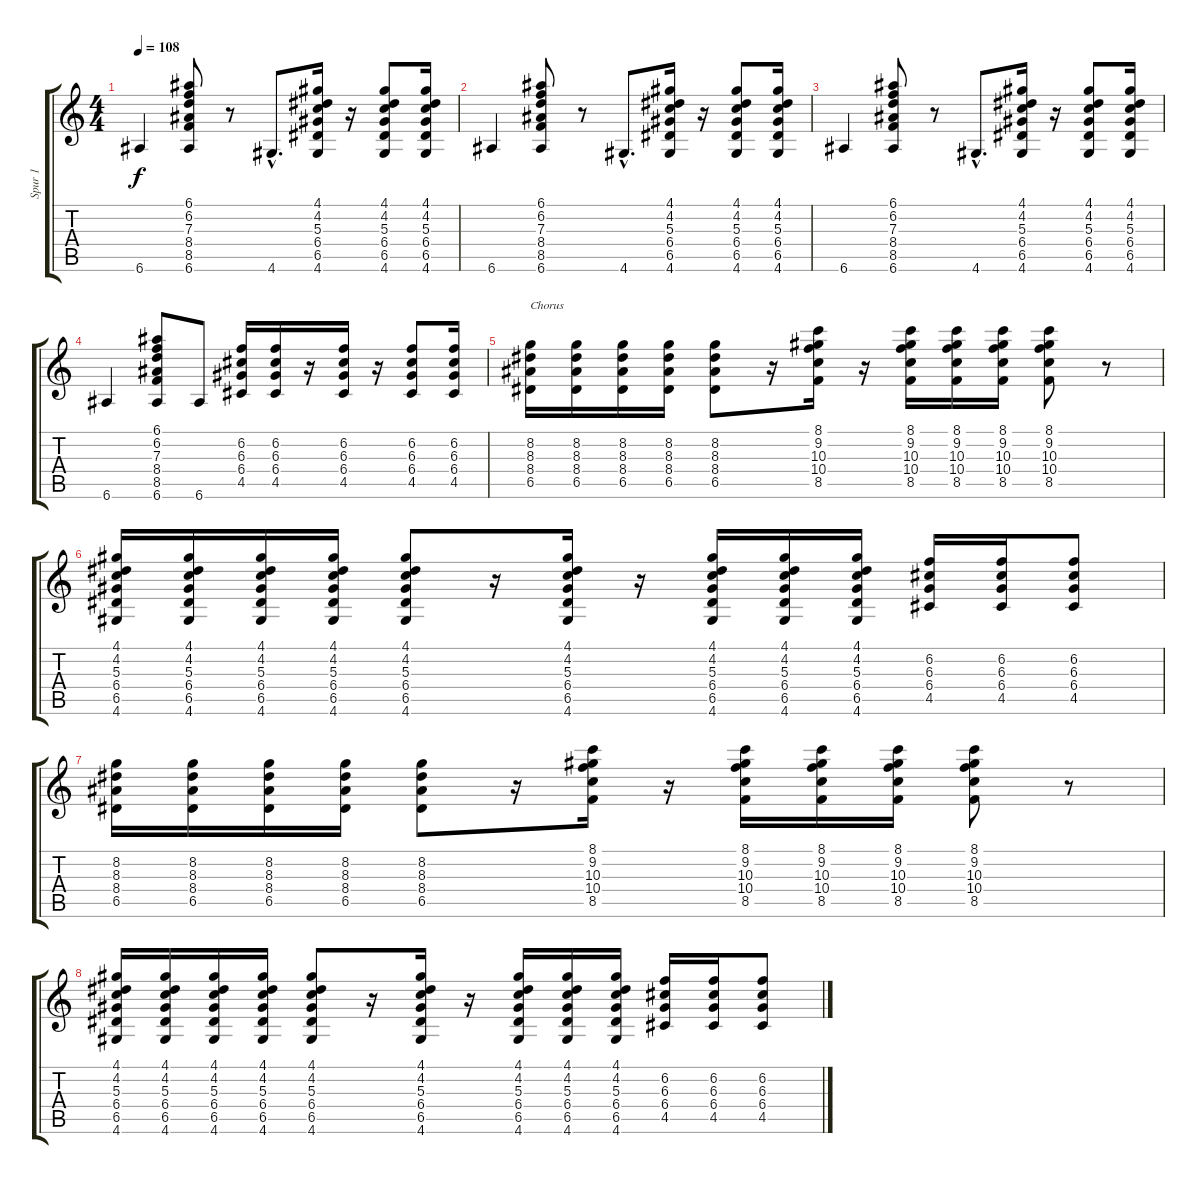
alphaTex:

\track ("Spur 1" "Spur 1") {instrument acousticguitarsteel}
\staff {score tabs}
\tuning (E4 B3 G3 D3 A2 E2) {hide}
\ts (4 4)
\tempo 108
\clef g2
\ks c
6.6.4{dy f} (6.1 6.2 7.3 8.4 8.5 6.6).8 r.8 4.6{hac}.8{d} (4.1 4.2 5.3 6.4 6.5 4.6).16 r.16 (4.1 4.2 5.3 6.4 6.5 4.6).8 (4.1 4.2 5.3 6.4 6.5 4.6).16 |
6.6.4 (6.1 6.2 7.3 8.4 8.5 6.6).8 r.8 4.6{hac}.8{d} (4.1 4.2 5.3 6.4 6.5 4.6).16 r.16 (4.1 4.2 5.3 6.4 6.5 4.6).8 (4.1 4.2 5.3 6.4 6.5 4.6).16 |
6.6.4 (6.1 6.2 7.3 8.4 8.5 6.6).8 r.8 4.6{hac}.8{d} (4.1 4.2 5.3 6.4 6.5 4.6).16 r.16 (4.1 4.2 5.3 6.4 6.5 4.6).8 (4.1 4.2 5.3 6.4 6.5 4.6).16 |
6.6.4 (6.1 6.2 7.3 8.4 8.5 6.6).8 6.6.8 (6.2 6.3 6.4 4.5).16 (6.2 6.3 6.4 4.5).16 r.16 (6.2 6.3 6.4 4.5).16 r.16 (6.2 6.3 6.4 4.5).8 (6.2 6.3 6.4 4.5).16 |
(8.2 8.3 8.4 6.5).16{txt "Chorus"} (8.2 8.3 8.4 6.5).16 (8.2 8.3 8.4 6.5).16 (8.2 8.3 8.4 6.5).16 (8.2 8.3 8.4 6.5).8 r.16 (8.1 9.2 10.3 10.4 8.5).16 r.16 (8.1 9.2 10.3 10.4 8.5).16 (8.1 9.2 10.3 10.4 8.5).16 (8.1 9.2 10.3 10.4 8.5).16 (8.1 9.2 10.3 10.4 8.5).8 r.8 |
(4.1 4.2 5.3 6.4 6.5 4.6).16 (4.1 4.2 5.3 6.4 6.5 4.6).16 (4.1 4.2 5.3 6.4 6.5 4.6).16 (4.1 4.2 5.3 6.4 6.5 4.6).16 (4.1 4.2 5.3 6.4 6.5 4.6).8 r.16 (4.1 4.2 5.3 6.4 6.5 4.6).16 r.16 (4.1 4.2 5.3 6.4 6.5 4.6).16 (4.1 4.2 5.3 6.4 6.5 4.6).16 (4.1 4.2 5.3 6.4 6.5 4.6).16 (6.2 6.3 6.4 4.5).16 (6.2 6.3 6.4 4.5).16 (6.2 6.3 6.4 4.5).8 |
(8.2 8.3 8.4 6.5).16 (8.2 8.3 8.4 6.5).16 (8.2 8.3 8.4 6.5).16 (8.2 8.3 8.4 6.5).16 (8.2 8.3 8.4 6.5).8 r.16 (8.1 9.2 10.3 10.4 8.5).16 r.16 (8.1 9.2 10.3 10.4 8.5).16 (8.1 9.2 10.3 10.4 8.5).16 (8.1 9.2 10.3 10.4 8.5).16 (8.1 9.2 10.3 10.4 8.5).8 r.8 |
(4.1 4.2 5.3 6.4 6.5 4.6).16 (4.1 4.2 5.3 6.4 6.5 4.6).16 (4.1 4.2 5.3 6.4 6.5 4.6).16 (4.1 4.2 5.3 6.4 6.5 4.6).16 (4.1 4.2 5.3 6.4 6.5 4.6).8 r.16 (4.1 4.2 5.3 6.4 6.5 4.6).16 r.16 (4.1 4.2 5.3 6.4 6.5 4.6).16 (4.1 4.2 5.3 6.4 6.5 4.6).16 (4.1 4.2 5.3 6.4 6.5 4.6).16 (6.2 6.3 6.4 4.5).16 (6.2 6.3 6.4 4.5).16 (6.2 6.3 6.4 4.5).8
